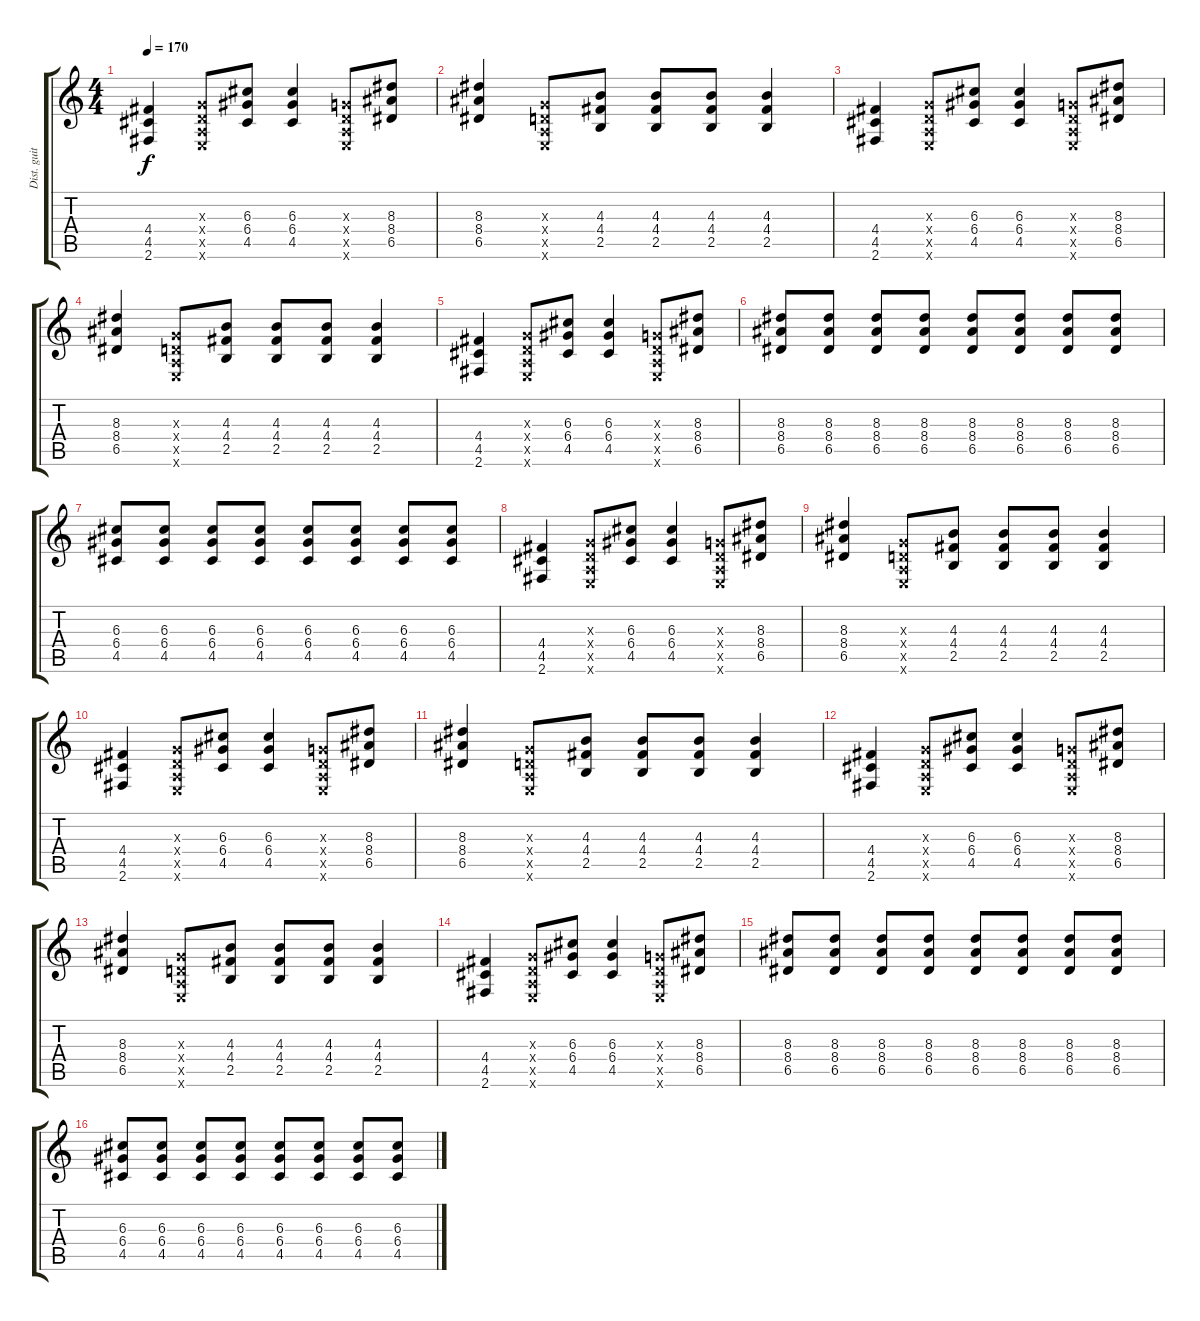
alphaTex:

\track ("Dist. guitar (TOM)" "Dist. guit") {instrument distortionguitar}
\staff {score tabs}
\tuning (E4 B3 G3 D3 A2 E2) {hide}
\ts (4 4)
\tempo 170
\clef g2
\ks c
(4.4 4.5 2.6).4{dy f} (0.3{x} 0.4{x} 0.5{x} 0.6{x}).8 (6.3 6.4 4.5).8 (6.3 6.4 4.5).4 (0.3{x} 0.4{x} 0.5{x} 0.6{x}).8 (8.3 8.4 6.5).8 |
(8.3 8.4 6.5).4 (0.3{x} 0.4{x} 0.5{x} 0.6{x}).8 (4.3 4.4 2.5).8 (4.3 4.4 2.5).8 (4.3 4.4 2.5).8 (4.3 4.4 2.5).4 |
(4.4 4.5 2.6).4 (0.3{x} 0.4{x} 0.5{x} 0.6{x}).8 (6.3 6.4 4.5).8 (6.3 6.4 4.5).4 (0.3{x} 0.4{x} 0.5{x} 0.6{x}).8 (8.3 8.4 6.5).8 |
(8.3 8.4 6.5).4 (0.3{x} 0.4{x} 0.5{x} 0.6{x}).8 (4.3 4.4 2.5).8 (4.3 4.4 2.5).8 (4.3 4.4 2.5).8 (4.3 4.4 2.5).4 |
(4.4 4.5 2.6).4 (0.3{x} 0.4{x} 0.5{x} 0.6{x}).8 (6.3 6.4 4.5).8 (6.3 6.4 4.5).4 (0.3{x} 0.4{x} 0.5{x} 0.6{x}).8 (8.3 8.4 6.5).8 |
(8.3 8.4 6.5).8 (8.3 8.4 6.5).8 (8.3 8.4 6.5).8 (8.3 8.4 6.5).8 (8.3 8.4 6.5).8 (8.3 8.4 6.5).8 (8.3 8.4 6.5).8 (8.3 8.4 6.5).8 |
(6.3 6.4 4.5).8 (6.3 6.4 4.5).8 (6.3 6.4 4.5).8 (6.3 6.4 4.5).8 (6.3 6.4 4.5).8 (6.3 6.4 4.5).8 (6.3 6.4 4.5).8 (6.3 6.4 4.5).8 |
(4.4 4.5 2.6).4 (0.3{x} 0.4{x} 0.5{x} 0.6{x}).8 (6.3 6.4 4.5).8 (6.3 6.4 4.5).4 (0.3{x} 0.4{x} 0.5{x} 0.6{x}).8 (8.3 8.4 6.5).8 |
(8.3 8.4 6.5).4 (0.3{x} 0.4{x} 0.5{x} 0.6{x}).8 (4.3 4.4 2.5).8 (4.3 4.4 2.5).8 (4.3 4.4 2.5).8 (4.3 4.4 2.5).4 |
(4.4 4.5 2.6).4 (0.3{x} 0.4{x} 0.5{x} 0.6{x}).8 (6.3 6.4 4.5).8 (6.3 6.4 4.5).4 (0.3{x} 0.4{x} 0.5{x} 0.6{x}).8 (8.3 8.4 6.5).8 |
(8.3 8.4 6.5).4 (0.3{x} 0.4{x} 0.5{x} 0.6{x}).8 (4.3 4.4 2.5).8 (4.3 4.4 2.5).8 (4.3 4.4 2.5).8 (4.3 4.4 2.5).4 |
(4.4 4.5 2.6).4 (0.3{x} 0.4{x} 0.5{x} 0.6{x}).8 (6.3 6.4 4.5).8 (6.3 6.4 4.5).4 (0.3{x} 0.4{x} 0.5{x} 0.6{x}).8 (8.3 8.4 6.5).8 |
(8.3 8.4 6.5).4 (0.3{x} 0.4{x} 0.5{x} 0.6{x}).8 (4.3 4.4 2.5).8 (4.3 4.4 2.5).8 (4.3 4.4 2.5).8 (4.3 4.4 2.5).4 |
(4.4 4.5 2.6).4 (0.3{x} 0.4{x} 0.5{x} 0.6{x}).8 (6.3 6.4 4.5).8 (6.3 6.4 4.5).4 (0.3{x} 0.4{x} 0.5{x} 0.6{x}).8 (8.3 8.4 6.5).8 |
(8.3 8.4 6.5).8 (8.3 8.4 6.5).8 (8.3 8.4 6.5).8 (8.3 8.4 6.5).8 (8.3 8.4 6.5).8 (8.3 8.4 6.5).8 (8.3 8.4 6.5).8 (8.3 8.4 6.5).8 |
(6.3 6.4 4.5).8 (6.3 6.4 4.5).8 (6.3 6.4 4.5).8 (6.3 6.4 4.5).8 (6.3 6.4 4.5).8 (6.3 6.4 4.5).8 (6.3 6.4 4.5).8 (6.3 6.4 4.5).8
